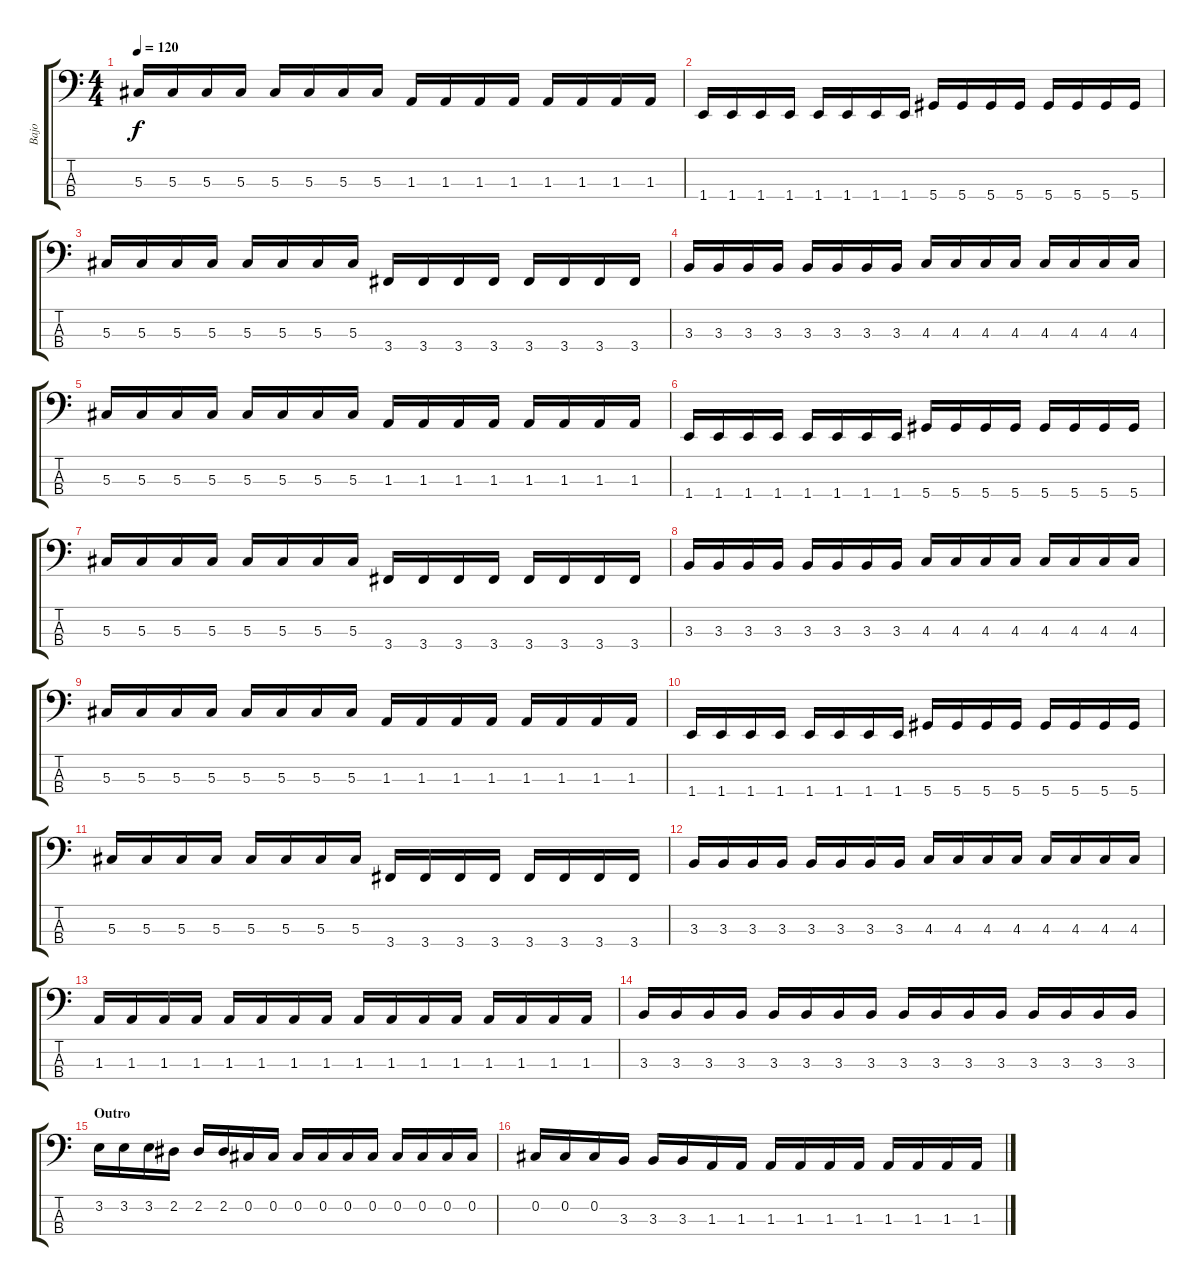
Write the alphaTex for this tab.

\track ("Bajo" "Bajo") {instrument electricbasspick}
\staff {score tabs}
\tuning (Gb2 Db2 Ab1 Eb1) {hide}
\ts (4 4)
\tempo 120
\clef f4
\ks c
5.3.16{dy f} 5.3.16 5.3.16 5.3.16 5.3.16 5.3.16 5.3.16 5.3.16 1.3.16 1.3.16 1.3.16 1.3.16 1.3.16 1.3.16 1.3.16 1.3.16 |
1.4.16 1.4.16 1.4.16 1.4.16 1.4.16 1.4.16 1.4.16 1.4.16 5.4.16 5.4.16 5.4.16 5.4.16 5.4.16 5.4.16 5.4.16 5.4.16 |
5.3.16 5.3.16 5.3.16 5.3.16 5.3.16 5.3.16 5.3.16 5.3.16 3.4.16 3.4.16 3.4.16 3.4.16 3.4.16 3.4.16 3.4.16 3.4.16 |
3.3.16 3.3.16 3.3.16 3.3.16 3.3.16 3.3.16 3.3.16 3.3.16 4.3.16 4.3.16 4.3.16 4.3.16 4.3.16 4.3.16 4.3.16 4.3.16 |
5.3.16 5.3.16 5.3.16 5.3.16 5.3.16 5.3.16 5.3.16 5.3.16 1.3.16 1.3.16 1.3.16 1.3.16 1.3.16 1.3.16 1.3.16 1.3.16 |
1.4.16 1.4.16 1.4.16 1.4.16 1.4.16 1.4.16 1.4.16 1.4.16 5.4.16 5.4.16 5.4.16 5.4.16 5.4.16 5.4.16 5.4.16 5.4.16 |
5.3.16 5.3.16 5.3.16 5.3.16 5.3.16 5.3.16 5.3.16 5.3.16 3.4.16 3.4.16 3.4.16 3.4.16 3.4.16 3.4.16 3.4.16 3.4.16 |
3.3.16 3.3.16 3.3.16 3.3.16 3.3.16 3.3.16 3.3.16 3.3.16 4.3.16 4.3.16 4.3.16 4.3.16 4.3.16 4.3.16 4.3.16 4.3.16 |
5.3.16 5.3.16 5.3.16 5.3.16 5.3.16 5.3.16 5.3.16 5.3.16 1.3.16 1.3.16 1.3.16 1.3.16 1.3.16 1.3.16 1.3.16 1.3.16 |
1.4.16 1.4.16 1.4.16 1.4.16 1.4.16 1.4.16 1.4.16 1.4.16 5.4.16 5.4.16 5.4.16 5.4.16 5.4.16 5.4.16 5.4.16 5.4.16 |
5.3.16 5.3.16 5.3.16 5.3.16 5.3.16 5.3.16 5.3.16 5.3.16 3.4.16 3.4.16 3.4.16 3.4.16 3.4.16 3.4.16 3.4.16 3.4.16 |
3.3.16 3.3.16 3.3.16 3.3.16 3.3.16 3.3.16 3.3.16 3.3.16 4.3.16 4.3.16 4.3.16 4.3.16 4.3.16 4.3.16 4.3.16 4.3.16 |
1.3.16 1.3.16 1.3.16 1.3.16 1.3.16 1.3.16 1.3.16 1.3.16 1.3.16 1.3.16 1.3.16 1.3.16 1.3.16 1.3.16 1.3.16 1.3.16 |
3.3.16 3.3.16 3.3.16 3.3.16 3.3.16 3.3.16 3.3.16 3.3.16 3.3.16 3.3.16 3.3.16 3.3.16 3.3.16 3.3.16 3.3.16 3.3.16 |
\section ("" "Outro")
3.2.16 3.2.16 3.2.16 2.2.16 2.2.16 2.2.16 0.2.16 0.2.16 0.2.16 0.2.16 0.2.16 0.2.16 0.2.16 0.2.16 0.2.16 0.2.16 |
0.2.16 0.2.16 0.2.16 3.3.16 3.3.16 3.3.16 1.3.16 1.3.16 1.3.16 1.3.16 1.3.16 1.3.16 1.3.16 1.3.16 1.3.16 1.3.16
